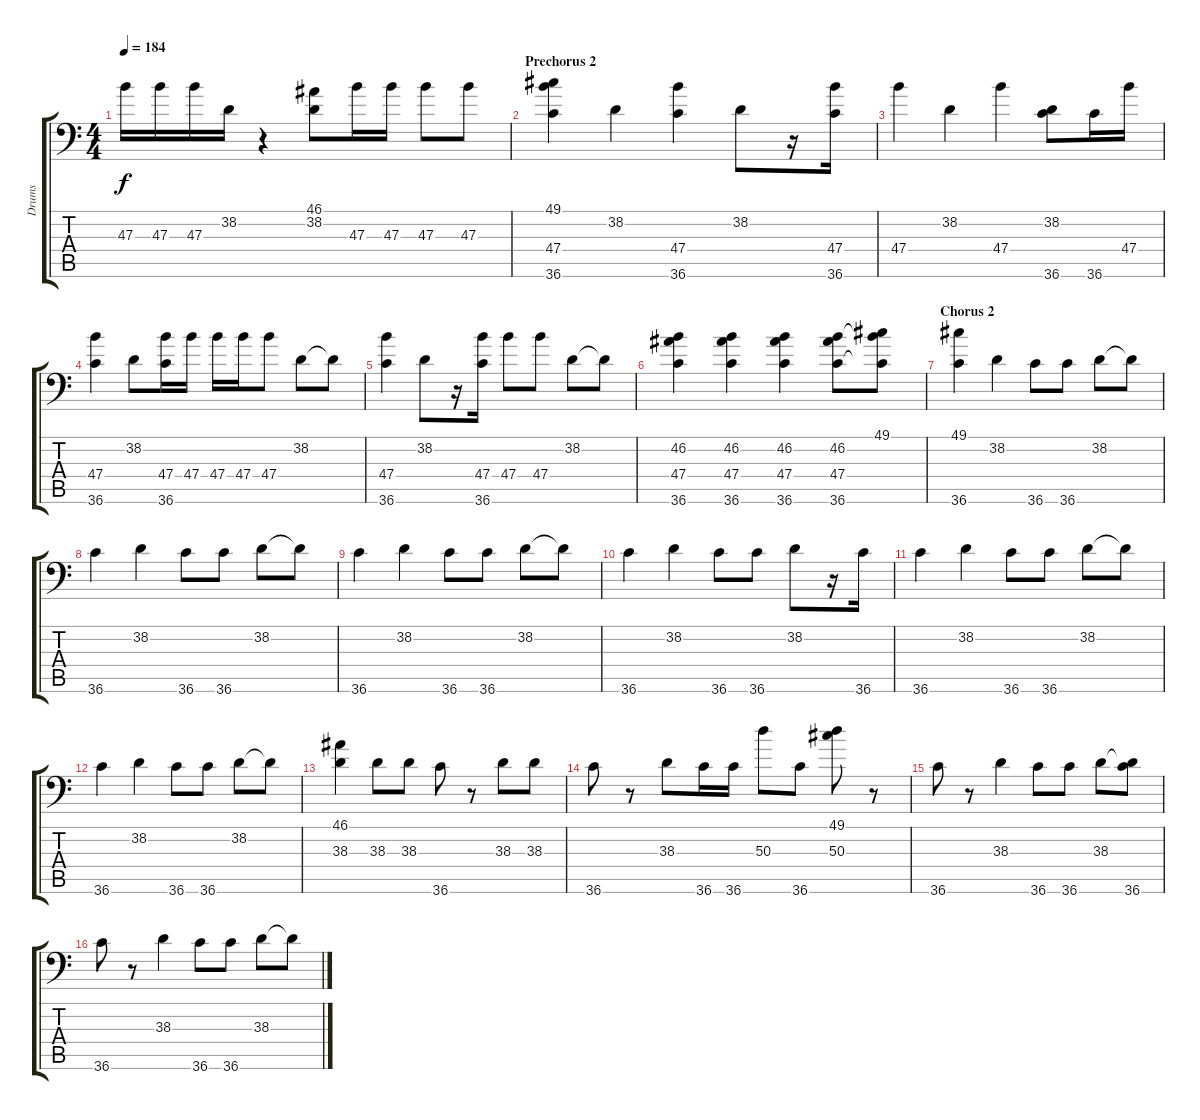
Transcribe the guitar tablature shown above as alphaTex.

\track ("Drums" "Drums") {instrument acousticgrandpiano}
\staff {score tabs}
\tuning (C-1 C-1 C-1 C-1 C-1 C-1) {hide}
\ts (4 4)
\tempo 184
\clef f4
\ks c
47.3.16{dy f} 47.3.16 47.3.16 38.2.16 r.4 (46.1 38.2).8 47.3.16 47.3.16 47.3.8 47.3.8 |
\section ("" "Prechorus 2")
(49.1 47.4 36.6).4 38.2.4 (47.4 36.6).4 38.2.8 r.16 (47.4 36.6).16 |
47.4.4 38.2.4 47.4.4 (38.2 36.6).8 36.6.16 47.4.16 |
(47.4 36.6).4 38.2.8 (47.4 36.6).16 47.4.16 47.4.16 47.4.16 47.4.8 38.2.8 38.2{t}.8 |
(47.4 36.6).4 38.2.8 r.16 (47.4 36.6).16 47.4.8 47.4.8 38.2.8 38.2{t}.8 |
(46.2 47.4 36.6).4 (46.2 47.4 36.6).4 (46.2 47.4 36.6).4 (46.2 47.4 36.6).8 (49.1 47.4{t} 36.6{t}).8 |
\section ("" "Chorus 2")
(49.1 36.6).4 38.2.4 36.6.8 36.6.8 38.2.8 38.2{t}.8 |
36.6.4 38.2.4 36.6.8 36.6.8 38.2.8 38.2{t}.8 |
36.6.4 38.2.4 36.6.8 36.6.8 38.2.8 38.2{t}.8 |
36.6.4 38.2.4 36.6.8 36.6.8 38.2.8 r.16 36.6.16 |
36.6.4 38.2.4 36.6.8 36.6.8 38.2.8 38.2{t}.8 |
36.6.4 38.2.4 36.6.8 36.6.8 38.2.8 38.2{t}.8 |
(46.1 38.3).4 38.3.8 38.3.8 36.6.8 r.8 38.3.8 38.3.8 |
36.6.8 r.8 38.3.8 36.6.16 36.6.16 50.3.8 36.6.8 (49.1 50.3).8 r.8 |
36.6.8 r.8 38.3.4 36.6.8 36.6.8 38.3.8 (38.3{t} 36.6).8 |
36.6.8 r.8 38.3.4 36.6.8 36.6.8 38.3.8 38.3{t}.8
